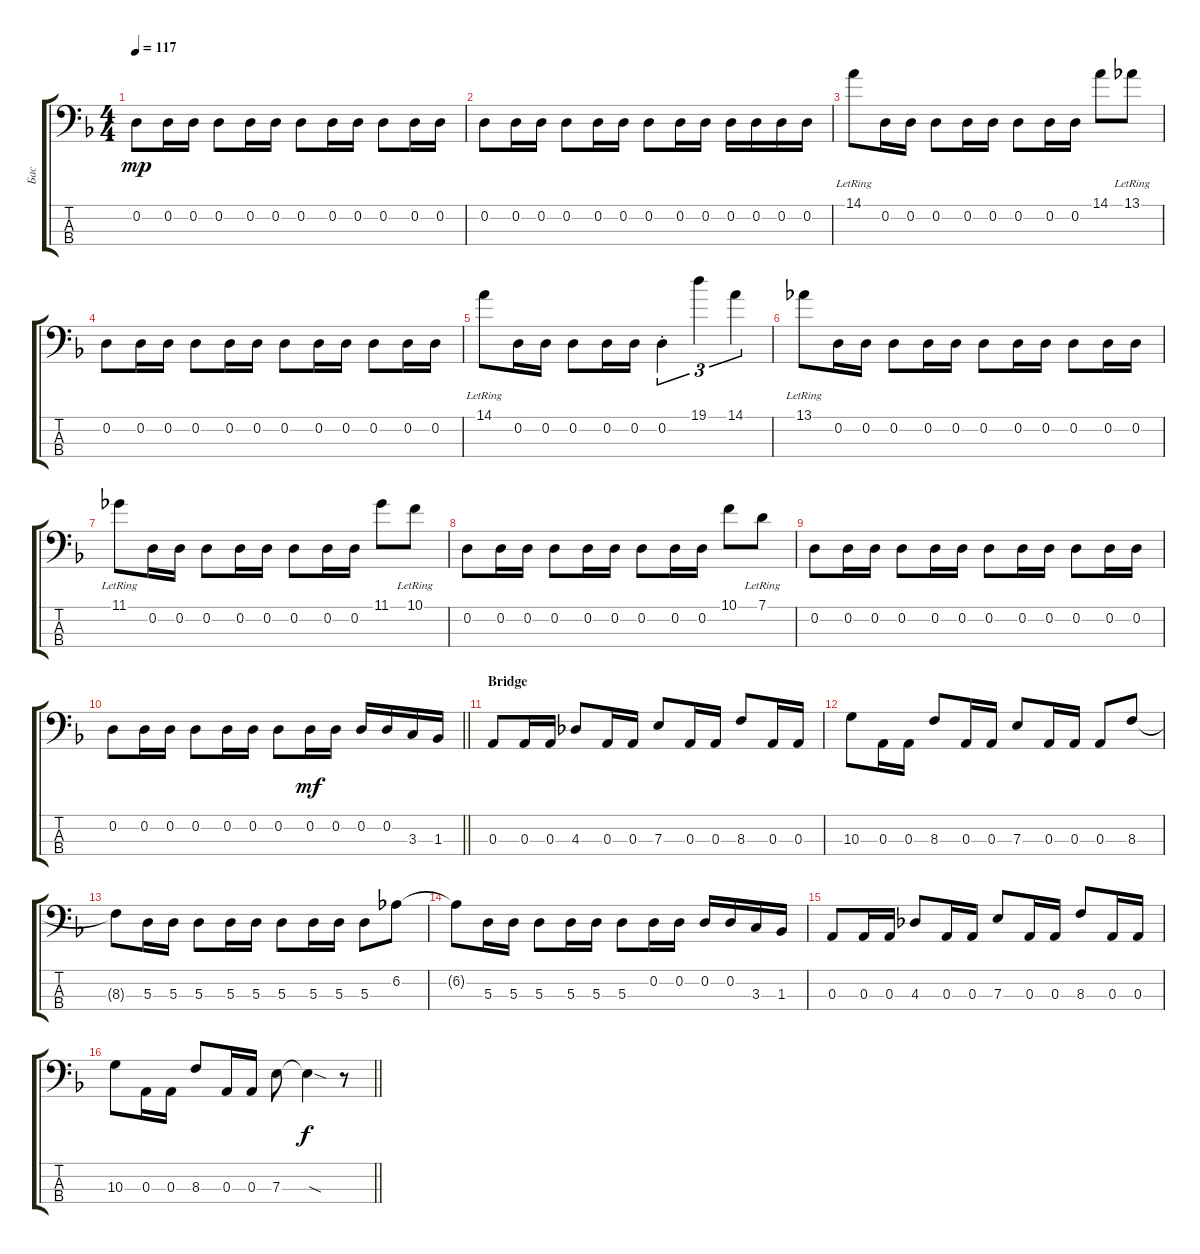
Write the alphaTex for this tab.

\track ("Бас" "Бас") {instrument electricbassfinger}
\staff {score tabs}
\tuning (G2 D2 A1 E1) {hide}
\ts (4 4)
\tempo 117
\clef f4
\ks dminor
0.2.8{dy mp} 0.2.16 0.2.16 0.2.8 0.2.16 0.2.16 0.2.8 0.2.16 0.2.16 0.2.8 0.2.16 0.2.16 |
0.2.8 0.2.16 0.2.16 0.2.8 0.2.16 0.2.16 0.2.8 0.2.16 0.2.16 0.2.16 0.2.16 0.2.16 0.2.16 |
14.1{lr}.8 0.2.16 0.2.16 0.2.8 0.2.16 0.2.16 0.2.8 0.2.16 0.2.16 14.1.8 13.1{lr}.8 |
0.2.8 0.2.16 0.2.16 0.2.8 0.2.16 0.2.16 0.2.8 0.2.16 0.2.16 0.2.8 0.2.16 0.2.16 |
14.1{lr}.8 0.2.16 0.2.16 0.2.8 0.2.16 0.2.16 0.2{st}.4{tu (3 2)} 19.1.4{tu (3 2)} 14.1.4{tu (3 2)} |
13.1{lr}.8 0.2.16 0.2.16 0.2.8 0.2.16 0.2.16 0.2.8 0.2.16 0.2.16 0.2.8 0.2.16 0.2.16 |
11.1{lr}.8 0.2.16 0.2.16 0.2.8 0.2.16 0.2.16 0.2.8 0.2.16 0.2.16 11.1.8 10.1{lr}.8 |
0.2.8 0.2.16 0.2.16 0.2.8 0.2.16 0.2.16 0.2.8 0.2.16 0.2.16 10.1.8 7.1{lr}.8 |
0.2.8 0.2.16 0.2.16 0.2.8 0.2.16 0.2.16 0.2.8 0.2.16 0.2.16 0.2.8 0.2.16 0.2.16 |
\barLineRight lightlight
0.2.8 0.2.16 0.2.16 0.2.8 0.2.16 0.2.16 0.2.8 0.2.16{dy mf} 0.2.16 0.2.16 0.2.16 3.3.16 1.3.16 |
\section ("" "Bridge")
0.3.8 0.3.16 0.3.16 4.3.8 0.3.16 0.3.16 7.3.8 0.3.16 0.3.16 8.3.8 0.3.16 0.3.16 |
10.3.8 0.3.16 0.3.16 8.3.8 0.3.16 0.3.16 7.3.8 0.3.16 0.3.16 0.3.8 8.3.8 |
8.3{t}.8 5.3.16 5.3.16 5.3.8 5.3.16 5.3.16 5.3.8 5.3.16 5.3.16 5.3.8 6.2.8 |
6.2{t}.8 5.3.16 5.3.16 5.3.8 5.3.16 5.3.16 5.3.8 0.2.16 0.2.16 0.2.16 0.2.16 3.3.16 1.3.16 |
0.3.8 0.3.16 0.3.16 4.3.8 0.3.16 0.3.16 7.3.8 0.3.16 0.3.16 8.3.8 0.3.16 0.3.16 |
\barLineRight lightlight
10.3.8 0.3.16 0.3.16 8.3.8 0.3.16 0.3.16 7.3.8 7.3{sod t}.4{dy f} r.8
